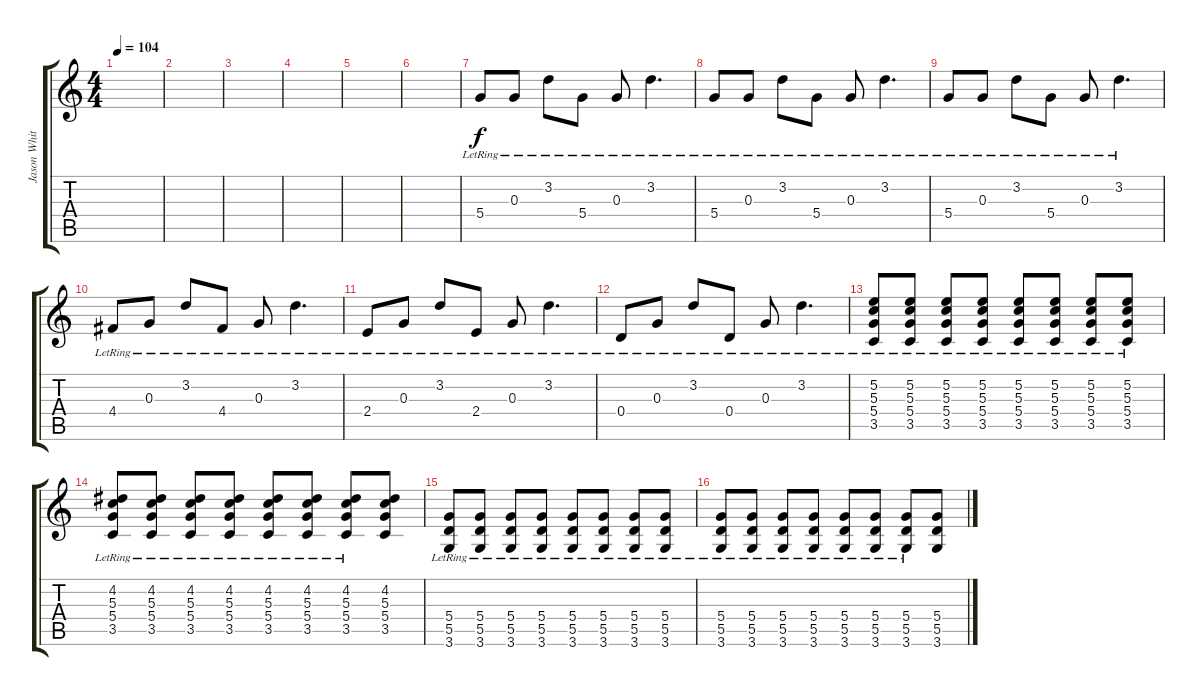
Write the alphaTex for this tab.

\track ("Jason White Gtr 2" "Jason Whit") {instrument distortionguitar}
\staff {score tabs}
\tuning (E4 B3 G3 D3 A2 E2) {hide}
\ts (4 4)
\tempo 104
\clef g2
\ks c
|
|
|
|
|
|
5.4{lr}.8{instrument distortionguitar} 0.3{lr}.8 3.2{lr}.8 5.4{lr}.8 0.3{lr}.8 3.2{lr}.4{d} |
5.4{lr}.8{instrument distortionguitar} 0.3{lr}.8 3.2{lr}.8 5.4{lr}.8 0.3{lr}.8 3.2{lr}.4{d} |
5.4{lr}.8{instrument distortionguitar} 0.3{lr}.8 3.2{lr}.8 5.4{lr}.8 0.3{lr}.8 3.2{lr}.4{d} |
4.4{lr}.8{instrument distortionguitar} 0.3{lr}.8 3.2{lr}.8 4.4{lr}.8 0.3{lr}.8 3.2{lr}.4{d} |
2.4{lr}.8{instrument distortionguitar} 0.3{lr}.8 3.2{lr}.8 2.4{lr}.8 0.3{lr}.8 3.2{lr}.4{d} |
0.4{lr}.8{instrument distortionguitar} 0.3{lr}.8 3.2{lr}.8 0.4{lr}.8 0.3{lr}.8 3.2{lr}.4{d} |
(5.2{lr} 5.3{lr} 5.4{lr} 3.5{lr}).8{instrument distortionguitar} (5.2{lr} 5.3{lr} 5.4{lr} 3.5{lr}).8 (5.2{lr} 5.3{lr} 5.4{lr} 3.5{lr}).8 (5.2{lr} 5.3{lr} 5.4{lr} 3.5{lr}).8 (5.2{lr} 5.3{lr} 5.4{lr} 3.5{lr}).8 (5.2{lr} 5.3{lr} 5.4{lr} 3.5{lr}).8 (5.2{lr} 5.3{lr} 5.4{lr} 3.5{lr}).8 (5.2{lr} 5.3{lr} 5.4 3.5{lr}).8 |
(4.2{lr} 5.3{lr} 5.4{lr} 3.5{lr}).8{instrument distortionguitar} (4.2{lr} 5.3{lr} 5.4{lr} 3.5{lr}).8 (4.2{lr} 5.3{lr} 5.4{lr} 3.5{lr}).8 (4.2{lr} 5.3{lr} 5.4{lr} 3.5{lr}).8 (4.2{lr} 5.3{lr} 5.4{lr} 3.5{lr}).8 (4.2{lr} 5.3{lr} 5.4{lr} 3.5{lr}).8 (4.2{lr} 5.3{lr} 5.4{lr} 3.5{lr}).8 (4.2 5.3 5.4 3.5).8 |
(5.4{lr} 5.5{lr} 3.6{lr}).8{instrument distortionguitar} (5.4{lr} 5.5{lr} 3.6{lr}).8 (5.4{lr} 5.5{lr} 3.6{lr}).8 (5.4{lr} 5.5{lr} 3.6{lr}).8 (5.4{lr} 5.5{lr} 3.6{lr}).8 (5.4{lr} 5.5{lr} 3.6{lr}).8 (5.4{lr} 5.5{lr} 3.6{lr}).8 (5.4{lr} 5.5{lr} 3.6{lr}).8 |
(5.4{lr} 5.5{lr} 3.6{lr}).8{instrument distortionguitar} (5.4{lr} 5.5{lr} 3.6{lr}).8 (5.4{lr} 5.5{lr} 3.6{lr}).8 (5.4{lr} 5.5{lr} 3.6{lr}).8 (5.4{lr} 5.5{lr} 3.6{lr}).8 (5.4{lr} 5.5{lr} 3.6{lr}).8 (5.4{lr} 5.5{lr} 3.6{lr}).8 (5.4 5.5 3.6).8
